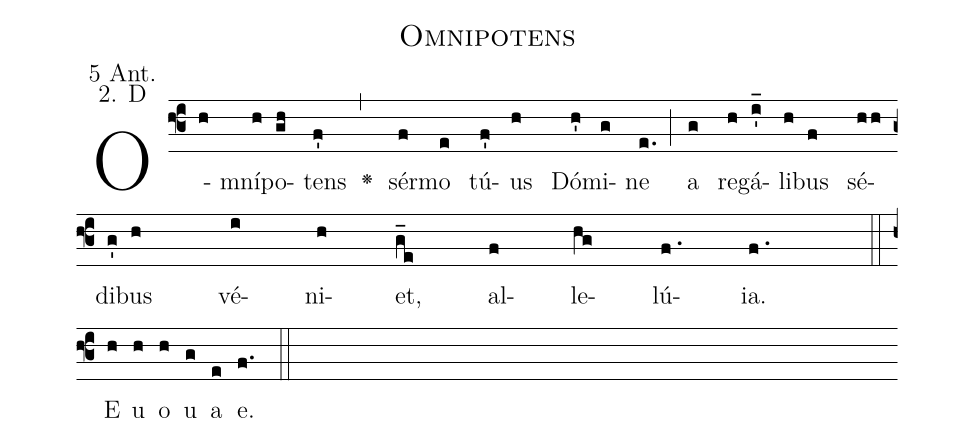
name: Omnipotens;
office-part: 5 Antiphon;
mode: 2D;
annotation: 5 Ant.;
annotation: 2. D;
%%
% The syntax in this part is called gabc. Please refer to http://home.gna.org/gregorio/gabc/#basis

(f3)O-(h)mní(h)po(gh)tens(f') <v>\greheightstar</v>(,) sér(f)mo(e) tú(f')us(h) Dó(h')mi(g)ne(e.) (;) a(g) re(h)gá(i'_)li(h)bus(f) sé(hh)di(g')bus(h) vé(i)ni(h)et,(g_e) al(f)le(hg)lú(f.)ia.(f.)

([ev:}\ifx\antfiveNoEuouae\undefined\def\antfiveNoEuouae{F}\fi
\if\antfiveNoEuouae T\else {])
(::z) E(h) u(h) o(h) u(g) a(e) e.(f.) ([ev:}\fi\global\let\antfiveNoEuouae\undefined{])

(::)
